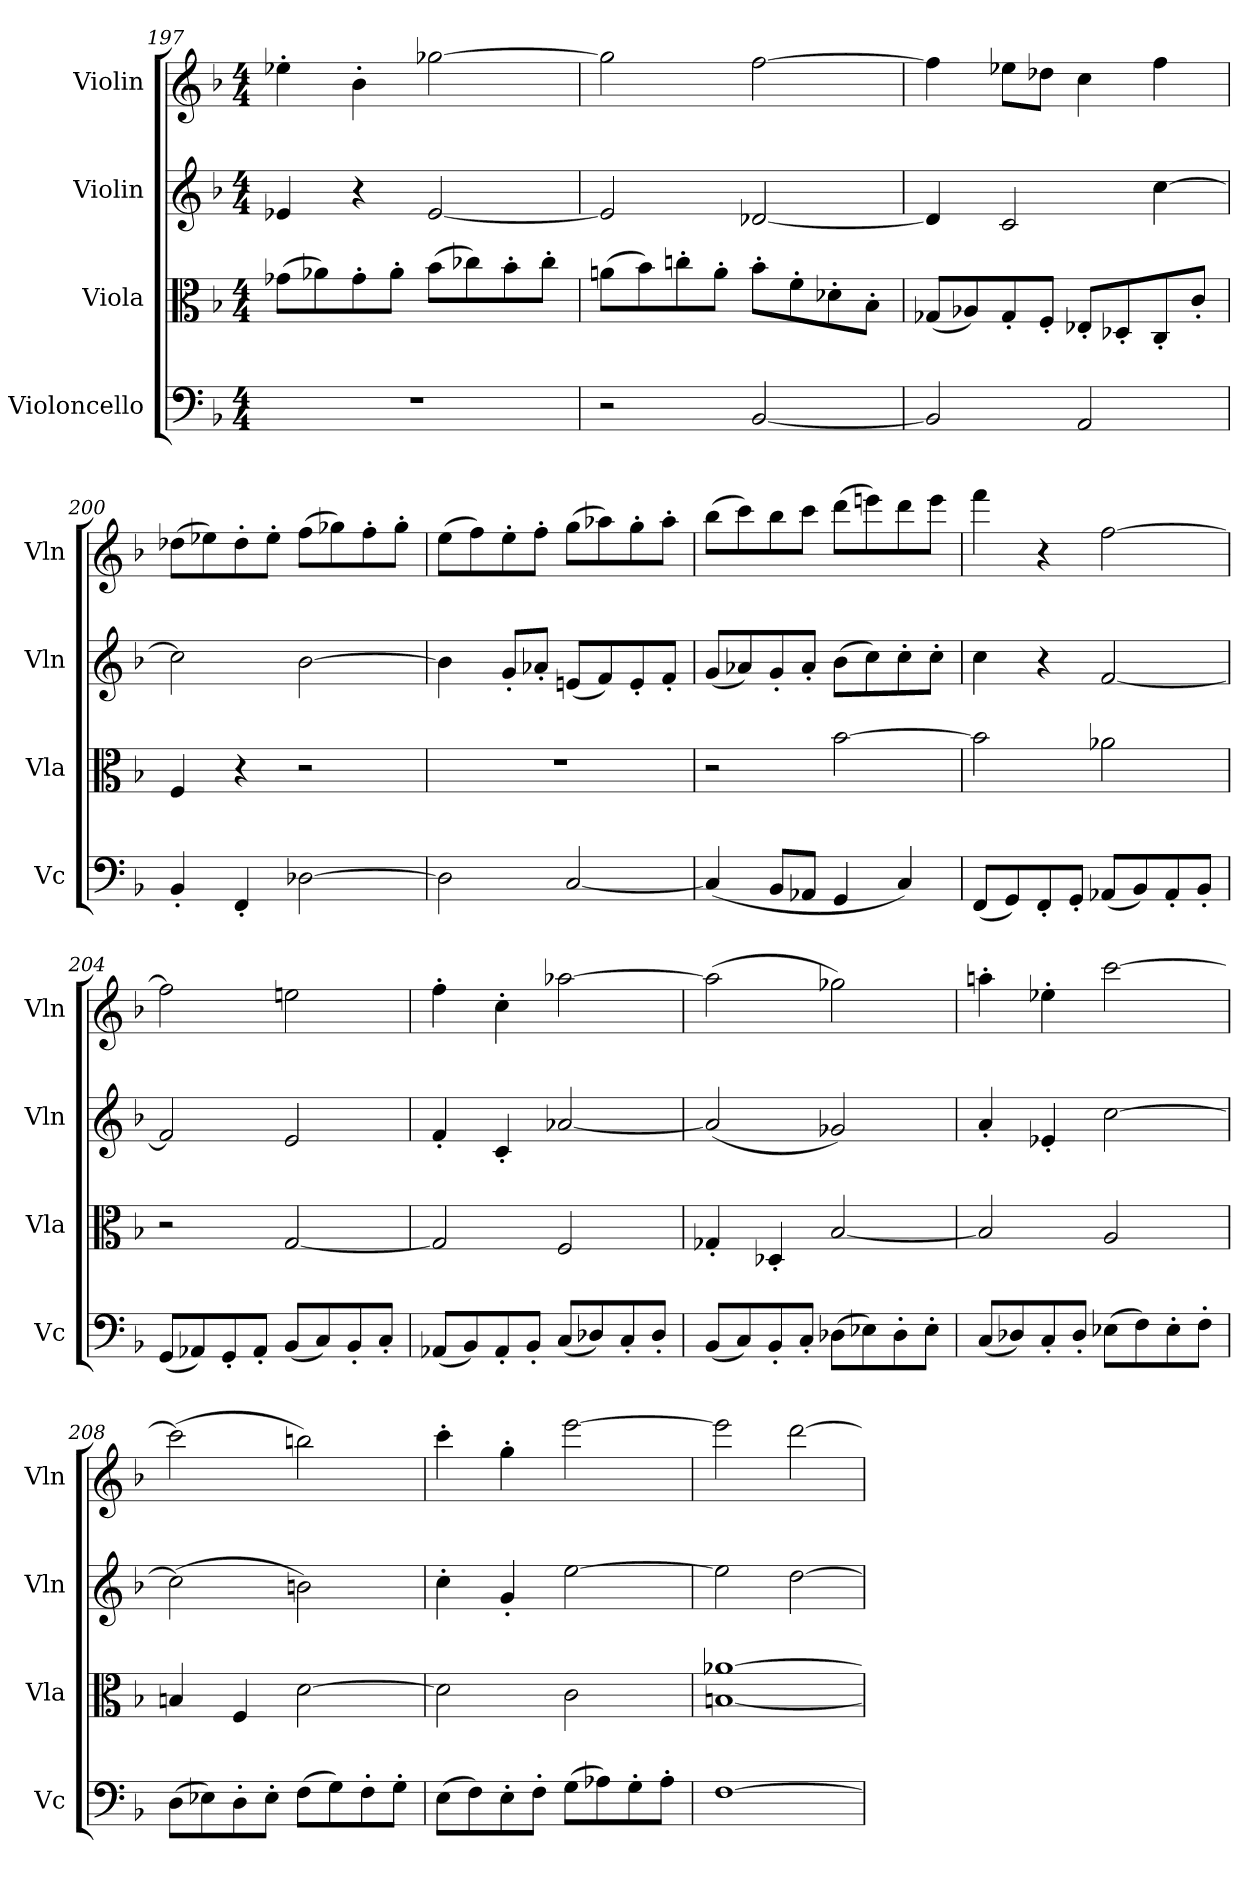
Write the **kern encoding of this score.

**kern	**kern	**kern	**kern
*part4	*part3	*part2	*part1
*staff4	*staff3	*staff2	*staff1
*I"Violoncello	*I"Viola	*I"Violin	*I"Violin
*I'Vc	*I'Vla	*I'Vln	*I'Vln
*clefF4	*clefC3	*clefG2	*clefG2
*k[b-]	*k[b-]	*k[b-]	*k[b-]
*M4/4	*M4/4	*M4/4	*M4/4
=197	=197	=197	=197
1r	(8g-X\L	4e-X/	4ee-X'\
.	8a-X\)	.	.
.	8g-'\	4r	4b-'\
.	8a-'\J	.	.
.	(8b-\L	[2e-/	[2gg-X\
.	8cc-X\)	.	.
.	8b-'\	.	.
.	8cc-'\J	.	.
=198	=198	=198	=198
2r	(8an\L	2e-/]	2gg-\]
.	8b-\)	.	.
.	8ccn'\	.	.
.	8a'\J	.	.
[2BB-/	8b-'\L	[2d-X/	[2ff\
.	8f'\	.	.
.	8d-X'\	.	.
.	8B-'\J	.	.
=199	=199	=199	=199
2BB-/]	(8G-X/L	4d-/]	4ff\]
.	8A-X/)	.	.
.	8G-'/	2c/	8ee-X\L
.	8F'/J	.	8dd-X\J
2AA/	8E-X'/L	.	4cc\
.	8D-X'/	.	.
.	8C'/	[4cc\	4ff\
.	8c'/J	.	.
=200	=200	=200	=200
4BB-'/	4F/	2cc\]	(8dd-X\L
.	.	.	8ee-X\)
4FF'/	4r	.	8dd-'\
.	.	.	8ee-'\J
[2D-X\	2r	[2b-\	(8ff\L
.	.	.	8gg-X\)
.	.	.	8ff'\
.	.	.	8gg-'\J
=201	=201	=201	=201
2D-\]	1r	4b-\]	(8ee\L
.	.	.	8ff\)
.	.	8g'/L	8ee'\
.	.	8a-X'/J	8ff'\J
[2C/	.	(8en/L	(8gg\L
.	.	8f/)	8aa-X\)
.	.	8e'/	8gg'\
.	.	8f'/J	8aa-'\J
=202	=202	=202	=202
(4C/]	2r	(8g/L	(8bb-\L
.	.	8a-X/)	8ccc\)
8BB-/L	.	8g'/	8bb-\
8AA-X/J	.	8a-'/J	8ccc\J
4GG/	[2b-\	(8b-\L	(8ddd\L
.	.	8cc\)	8eeen\)
4C/)	.	8cc'\	8ddd\
.	.	8cc'\J	8eee\J
=203	=203	=203	=203
(8FF/L	2b-\]	4cc\	4fff\
8GG/)	.	.	.
8FF'/	.	4r	4r
8GG'/J	.	.	.
(8AA-X/L	2a-X\	[2f/	[2ff\
8BB-/)	.	.	.
8AA-'/	.	.	.
8BB-'/J	.	.	.
=204	=204	=204	=204
(8GG/L	2r	2f/]	2ff\]
8AA-X/)	.	.	.
8GG'/	.	.	.
8AA-'/J	.	.	.
(8BB-/L	[2G/	2e/	2een\
8C/)	.	.	.
8BB-'/	.	.	.
8C'/J	.	.	.
=205	=205	=205	=205
(8AA-X/L	2G/]	4f'/	4ff'\
8BB-/)	.	.	.
8AA-'/	.	4c'/	4cc'\
8BB-'/J	.	.	.
(8C/L	2F/	[2a-X/	[2aa-X\
8D-X/)	.	.	.
8C'/	.	.	.
8D-'/J	.	.	.
=206	=206	=206	=206
(8BB-/L	4G-X'/	(2a-/]	(2aa-\]
8C/)	.	.	.
8BB-'/	4D-X'/	.	.
8C'/J	.	.	.
(8D-X\L	[2B-/	2g-X/)	2gg-X\)
8E-X\)	.	.	.
8D-'\	.	.	.
8E-'\J	.	.	.
=207	=207	=207	=207
(8C/L	2B-/]	4a'/	4aan'\
8D-X/)	.	.	.
8C'/	.	4e-X'/	4ee-X'\
8D-'/J	.	.	.
(8E-X\L	2A/	[2cc\	[2ccc\
8F\)	.	.	.
8E-'\	.	.	.
8F'\J	.	.	.
=208	=208	=208	=208
(8D\L	4Bn/	(2cc\]	(2ccc\]
8E-X\)	.	.	.
8D'\	4F/	.	.
8E-'\J	.	.	.
(8F\L	[2d\	2bn\)	2bbn\)
8G\)	.	.	.
8F'\	.	.	.
8G'\J	.	.	.
=209	=209	=209	=209
(8E\L	2d\]	4cc'\	4ccc'\
8F\)	.	.	.
8E'\	.	4g'/	4gg'\
8F'\J	.	.	.
(8G\L	2c\	[2ee\	[2eee\
8A-X\)	.	.	.
8G'\	.	.	.
8A-'\J	.	.	.
=210	=210	=210	=210
[1F	[1Bn [1a-X	2ee\]	2eee\]
.	.	[2dd\	[2ddd\
=	=	=	=
*-	*-	*-	*-
